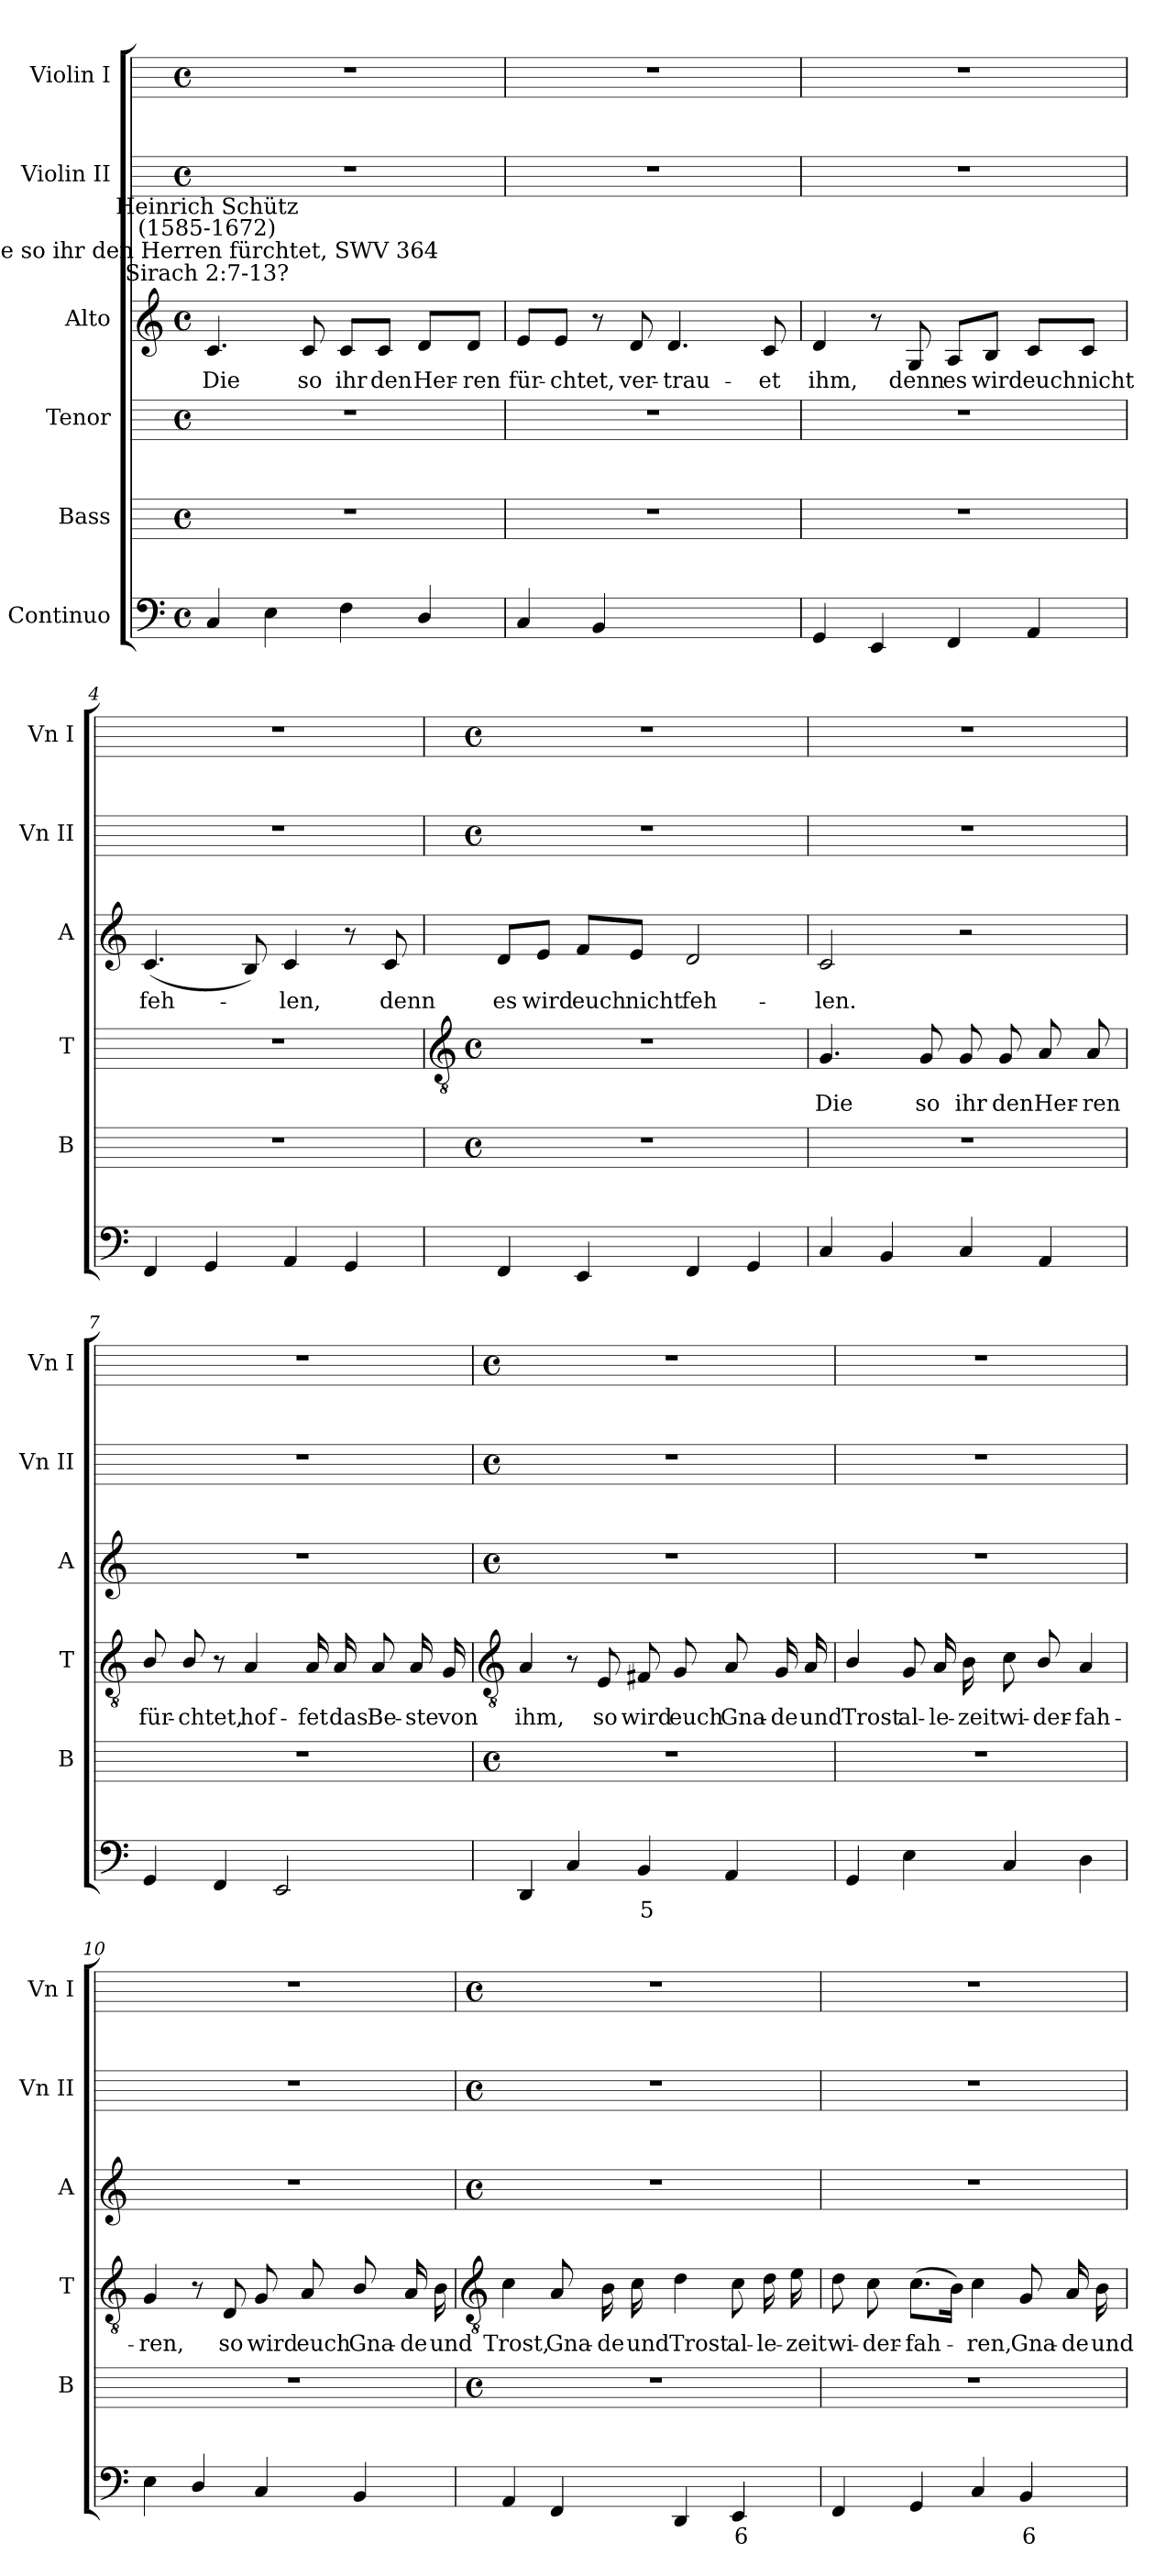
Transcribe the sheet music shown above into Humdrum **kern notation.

**kern	**text	**kern	**kern	**text	**kern	**text	**kern	**kern
*part6	*part6	*part5	*part4	*part4	*part3	*part3	*part2	*part1
*staff6	*staff6	*staff5	*staff4	*staff4	*staff3	*staff3	*staff2	*staff1
*I"Continuo	*	*I"Bass	*I"Tenor	*	*I"Alto	*	*I"Violin II	*I"Violin I
*	*	*I'B	*I'T	*	*I'A	*	*I'Vn II	*I'Vn I
*clefF4	*	*	*	*	*clefG2	*	*	*
*k[]	*	*	*	*	*k[]	*	*	*
*C:	*	*	*	*	*C:	*	*	*
*M4/4	*	*M4/4	*M4/4	*	*M4/4	*	*M4/4	*M4/4
*met(c)	*	*met(c)	*met(c)	*	*met(c)	*	*met(c)	*met(c)
=1	=1	=1	=1	=1	=1	=1	=1	=1
!	!	!	!	!	!LO:TX:a:cj:t=Sirach 2&colon;7-13?	!	!	!
!	!	!	!	!	!LO:TX:a:cj:t=Die so ihr den Herren fürchtet, SWV 364	!	!	!
!	!	!	!	!	!LO:TX:a:cj:t=Heinrich Schütz\n(1585-1672)	!	!	!
!	!	!	!	!	!	!LO:LY:b	!	!
4C	.	1r	1r	.	4.c	Die	1r	1r
4E	.	.	.	.	.	.	.	.
!	!	!	!	!	!	!LO:LY:b	!	!
.	.	.	.	.	8c	so	.	.
!	!	!	!	!	!	!LO:LY:b	!	!
4F	.	.	.	.	8c/L	ihr	.	.
!	!	!	!	!	!	!LO:LY:b	!	!
.	.	.	.	.	8c/J	den	.	.
!	!	!	!	!	!	!LO:LY:b	!	!
4D/	.	.	.	.	8d/L	Her-	.	.
!	!	!	!	!	!	!LO:LY:b	!	!
.	.	.	.	.	8d/J	-ren	.	.
=2	=2	=2	=2	=2	=2	=2	=2	=2
!	!	!	!	!	!	!LO:LY:b	!	!
4C	.	1r	1r	.	8e/L	für-	1r	1r
!	!	!	!	!	!	!LO:LY:b	!	!
.	.	.	.	.	8e/J	-chtet,	.	.
4BB	.	.	.	.	8r	.	.	.
!	!	!	!	!	!	!LO:LY:b	!	!
.	.	.	.	.	8d	ver-	.	.
!	!LO:LY:b	!	!	!	!	!LO:LY:b	!	!
[4AAyy	4	.	.	.	4.d	-trau-	.	.
!	!LO:LY:b	!	!	!	!	!	!	!
4AAyy]	3	.	.	.	.	.	.	.
!	!	!	!	!	!	!LO:LY:b	!	!
.	.	.	.	.	8c	-et	.	.
=3	=3	=3	=3	=3	=3	=3	=3	=3
!	!	!	!	!	!	!LO:LY:b	!	!
4GG	.	1r	1r	.	4d	ihm,	1r	1r
4EE	.	.	.	.	8r	.	.	.
!	!	!	!	!	!	!LO:LY:b	!	!
.	.	.	.	.	8G	denn	.	.
!	!	!	!	!	!	!LO:LY:b	!	!
4FF	.	.	.	.	8A/L	es	.	.
!	!	!	!	!	!	!LO:LY:b	!	!
.	.	.	.	.	8B/J	wird	.	.
!	!	!	!	!	!	!LO:LY:b	!	!
4AA	.	.	.	.	8c/L	euch	.	.
!	!	!	!	!	!	!LO:LY:b	!	!
.	.	.	.	.	8c/J	nicht	.	.
=4	=4	=4	=4	=4	=4	=4	=4	=4
!	!	!	!	!	!	!LO:LY:b	!	!
4FF	.	1r	1r	.	(<4.c	feh-	1r	1r
4GG	.	.	.	.	.	.	.	.
.	.	.	.	.	8B)	.	.	.
!	!	!	!	!	!	!LO:LY:b	!	!
4AA	.	.	.	.	4c	len,	.	.
4GG	.	.	.	.	8r	.	.	.
!	!	!	!	!	!	!LO:LY:b	!	!
.	.	.	.	.	8c	denn	.	.
!!LO:LB:g=z
=5	=5	=5	=5	=5	=5	=5	=5	=5
*	*	*	*clefGv2	*	*	*	*	*
*	*	*	*k[]	*	*	*	*	*
*	*	*	*C:	*	*	*	*	*
*	*	*M4/4	*M4/4	*	*	*	*M4/4	*M4/4
*	*	*met(c)	*met(c)	*	*	*	*met(c)	*met(c)
!	!	!	!	!	!	!LO:LY:b	!	!
4FF	.	1r	1r	.	8d/L	es	1r	1r
!	!	!	!	!	!	!LO:LY:b	!	!
.	.	.	.	.	8e/J	wird	.	.
!	!	!	!	!	!	!LO:LY:b	!	!
4EE	.	.	.	.	8f/L	euch	.	.
!	!	!	!	!	!	!LO:LY:b	!	!
.	.	.	.	.	8e/J	nicht	.	.
!	!	!	!	!	!	!LO:LY:b	!	!
4FF	.	.	.	.	2d	feh-	.	.
4GG	.	.	.	.	.	.	.	.
=6	=6	=6	=6	=6	=6	=6	=6	=6
!	!	!	!	!LO:LY:b	!	!LO:LY:b	!	!
4C	.	1r	4.G	Die	2c	-len.	1r	1r
4BB	.	.	.	.	.	.	.	.
!	!	!	!	!LO:LY:b	!	!	!	!
.	.	.	8G	so	.	.	.	.
!	!	!	!	!LO:LY:b	!	!	!	!
4C	.	.	8G	ihr	2r	.	.	.
!	!	!	!	!LO:LY:b	!	!	!	!
.	.	.	8G	den	.	.	.	.
!	!	!	!	!LO:LY:b	!	!	!	!
4AA	.	.	8A	Her-	.	.	.	.
!	!	!	!	!LO:LY:b	!	!	!	!
.	.	.	8A	-ren	.	.	.	.
=7	=7	=7	=7	=7	=7	=7	=7	=7
!	!	!	!	!LO:LY:b	!	!	!	!
4GG	.	1r	8B/	für-	1r	.	1r	1r
!	!	!	!	!LO:LY:b	!	!	!	!
.	.	.	8B/	-chtet,	.	.	.	.
4FF	.	.	8r	.	.	.	.	.
!	!	!	!	!LO:LY:b	!	!	!	!
.	.	.	4A	hof-	.	.	.	.
2EE	.	.	.	.	.	.	.	.
!	!	!	!	!LO:LY:b	!	!	!	!
.	.	.	16A	-fet	.	.	.	.
!	!	!	!	!LO:LY:b	!	!	!	!
.	.	.	16A	das	.	.	.	.
!	!	!	!	!LO:LY:b	!	!	!	!
.	.	.	8A	Be-	.	.	.	.
!	!	!	!	!LO:LY:b	!	!	!	!
.	.	.	16A	-ste	.	.	.	.
!	!	!	!	!LO:LY:b	!	!	!	!
.	.	.	16G	von	.	.	.	.
!!LO:LB:g=z
=8	=8	=8	=8	=8	=8	=8	=8	=8
*	*	*	*clefGv2	*	*	*	*	*
*	*	*M4/4	*	*	*M4/4	*	*M4/4	*M4/4
*	*	*met(c)	*	*	*met(c)	*	*met(c)	*met(c)
!	!	!	!	!LO:LY:b	!	!	!	!
4DD	.	1r	4A	ihm,	1r	.	1r	1r
4C	.	.	8r	.	.	.	.	.
!	!	!	!	!LO:LY:b	!	!	!	!
.	.	.	8E	so	.	.	.	.
!	!LO:LY:b	!	!	!LO:LY:b	!	!	!	!
4BB	5	.	8F#X	wird	.	.	.	.
!	!	!	!	!LO:LY:b	!	!	!	!
.	.	.	8G	euch	.	.	.	.
!	!	!	!	!LO:LY:b	!	!	!	!
4AA	.	.	8A	Gna-	.	.	.	.
!	!	!	!	!LO:LY:b	!	!	!	!
.	.	.	16G	-de	.	.	.	.
!	!	!	!	!LO:LY:b	!	!	!	!
.	.	.	16A	und	.	.	.	.
=9	=9	=9	=9	=9	=9	=9	=9	=9
!	!	!	!	!LO:LY:b	!	!	!	!
4GG	.	1r	4B/	Trost	1r	.	1r	1r
!	!	!	!	!LO:LY:b	!	!	!	!
4E	.	.	8G	al-	.	.	.	.
!	!	!	!	!LO:LY:b	!	!	!	!
.	.	.	16A	-le-	.	.	.	.
!	!	!	!	!LO:LY:b	!	!	!	!
.	.	.	16B	-zeit	.	.	.	.
!	!	!	!	!LO:LY:b	!	!	!	!
4C	.	.	8c	wi-	.	.	.	.
!	!	!	!	!LO:LY:b	!	!	!	!
.	.	.	8B/	-der-	.	.	.	.
!	!	!	!	!LO:LY:b	!	!	!	!
4D	.	.	4A	-fah-	.	.	.	.
=10	=10	=10	=10	=10	=10	=10	=10	=10
!	!	!	!	!LO:LY:b	!	!	!	!
4E	.	1r	4G	-ren,	1r	.	1r	1r
4D/	.	.	8r	.	.	.	.	.
!	!	!	!	!LO:LY:b	!	!	!	!
.	.	.	8D	so	.	.	.	.
!	!	!	!	!LO:LY:b	!	!	!	!
4C	.	.	8G	wird	.	.	.	.
!	!	!	!	!LO:LY:b	!	!	!	!
.	.	.	8A	euch	.	.	.	.
!	!	!	!	!LO:LY:b	!	!	!	!
4BB	.	.	8B/	Gna-	.	.	.	.
!	!	!	!	!LO:LY:b	!	!	!	!
.	.	.	16A	-de	.	.	.	.
!	!	!	!	!LO:LY:b	!	!	!	!
.	.	.	16B	und	.	.	.	.
!!LO:LB:g=z
=11	=11	=11	=11	=11	=11	=11	=11	=11
*	*	*	*clefGv2	*	*	*	*	*
*	*	*M4/4	*	*	*M4/4	*	*M4/4	*M4/4
*	*	*met(c)	*	*	*met(c)	*	*met(c)	*met(c)
!	!	!	!	!LO:LY:b	!	!	!	!
4AA	.	1r	4c	Trost,	1r	.	1r	1r
!	!	!	!	!LO:LY:b	!	!	!	!
4FF	.	.	8A	Gna-	.	.	.	.
!	!	!	!	!LO:LY:b	!	!	!	!
.	.	.	16B	-de	.	.	.	.
!	!	!	!	!LO:LY:b	!	!	!	!
.	.	.	16c	und	.	.	.	.
!	!	!	!	!LO:LY:b	!	!	!	!
4DD	.	.	4d	Trost	.	.	.	.
!	!LO:LY:b	!	!	!LO:LY:b	!	!	!	!
4EE	6	.	8c	al-	.	.	.	.
!	!	!	!	!LO:LY:b	!	!	!	!
.	.	.	16d	-le-	.	.	.	.
!	!	!	!	!LO:LY:b	!	!	!	!
.	.	.	16e	-zeit	.	.	.	.
=12	=12	=12	=12	=12	=12	=12	=12	=12
!	!	!	!	!LO:LY:b	!	!	!	!
4FF	.	1r	8d	wi-	1r	.	1r	1r
!	!	!	!	!LO:LY:b	!	!	!	!
.	.	.	8c	-der-	.	.	.	.
!	!	!	!	!LO:LY:b	!	!	!	!
4GG	.	.	(>8.cL	-fah-	.	.	.	.
.	.	.	16BJ)	.	.	.	.	.
!	!	!	!	!LO:LY:b	!	!	!	!
4C	.	.	4c	ren,	.	.	.	.
!	!LO:LY:b	!	!	!LO:LY:b	!	!	!	!
4BB	6	.	8G	Gna-	.	.	.	.
!	!	!	!	!LO:LY:b	!	!	!	!
.	.	.	16A	-de	.	.	.	.
!	!	!	!	!LO:LY:b	!	!	!	!
.	.	.	16B	und	.	.	.	.
=	=	=	=	=	=	=	=	=
*-	*-	*-	*-	*-	*-	*-	*-	*-
